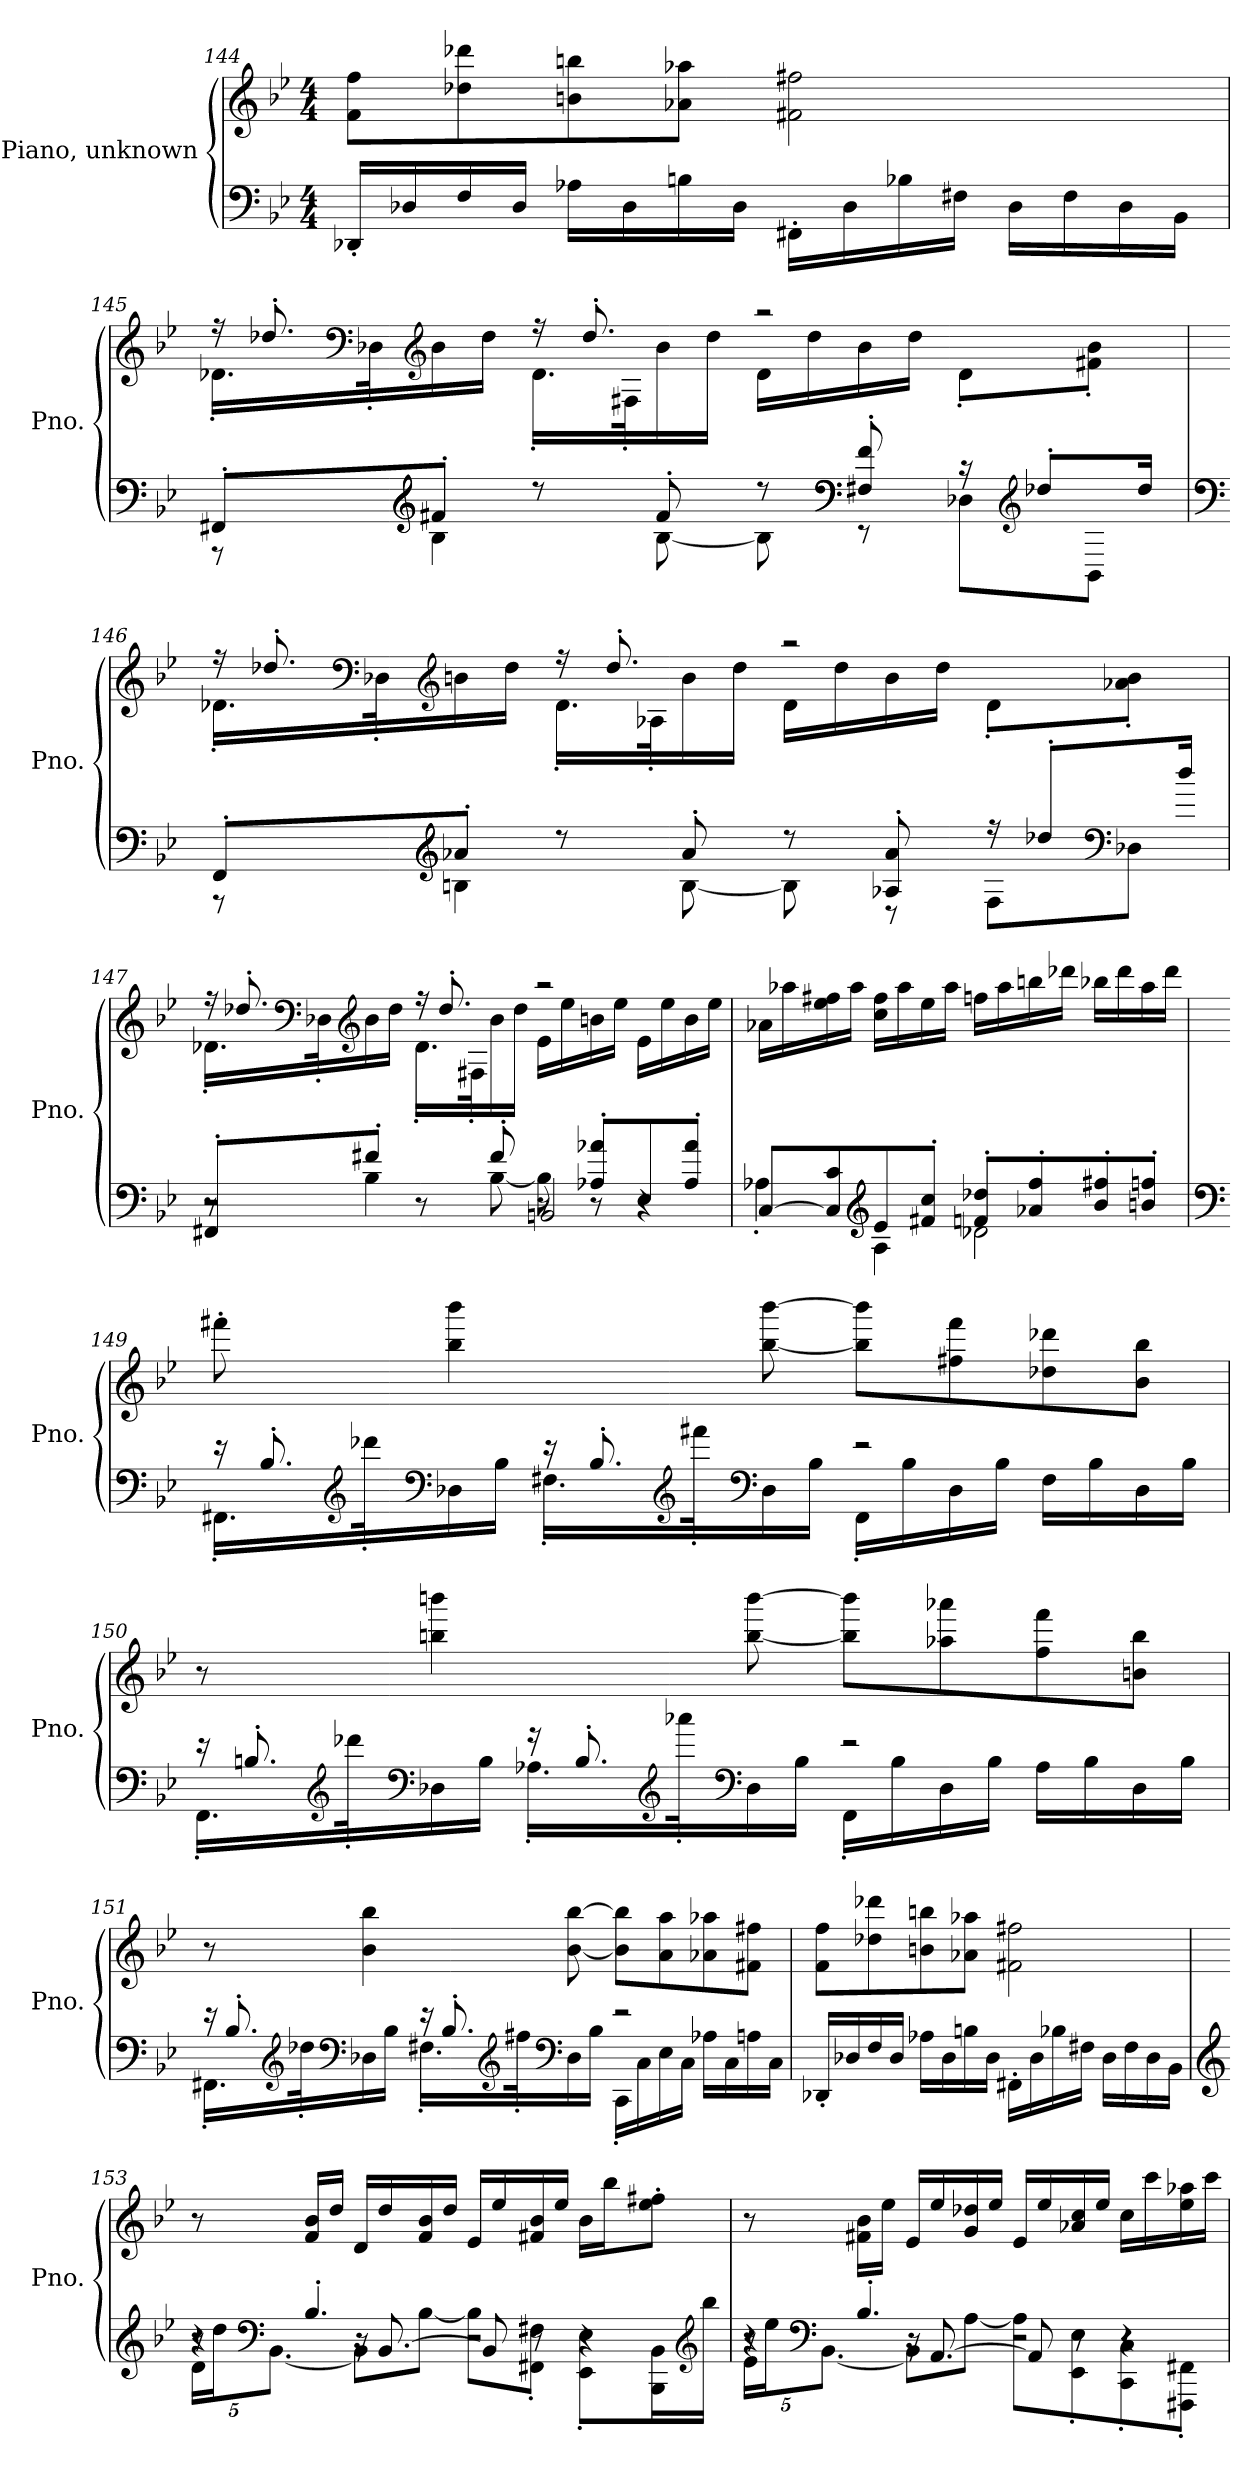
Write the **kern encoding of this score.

**kern	**kern
*part1	*part1
*staff2	*staff1
*I"Piano, unknown	*
*I'Pno.	*
!!LO:LB:g=z
*clefF4	*clefG2
*k[b-e-]	*k[b-e-]
*M4/4	*M4/4
=144	=144
16DD-X'/LL	8f\ 8ff\L
16D-X/	.
16F/	8dd-X\ 8ddd-X\
16D-/JJ	.
16A-X\LL	8bn\ 8bbn\
16D-\	.
16Bn\	8a-X\ 8aa-X\J
16D-\JJ	.
16FF#X'\LL	2f#X\ 2ff#X\
16D-\	.
16B-X\	.
16F#X\JJ	.
16D-\LL	.
16F#\	.
16D-\	.
16BB-\JJ	.
!!LO:LB:g=z
=145	=145
*^	*^
8FF#X'/L	8r	16r	16.d-X'\LL
.	.	8.dd-X'/	.
*	*	*clefF4	*
.	.	.	32D-X'\K
*clefG2	*	*clefG2	*
8f#X'/J	4B-\	.	16b-\
.	.	.	16dd-\JJ
8r	.	16r	16.d-'\LL
.	.	8.dd-'/	.
.	.	.	32F#X'\K
8f#'/	[8B-\	.	16b-\
.	.	.	16dd-\JJ
8r	8B-\]	2r	16d-\LL
.	.	.	16dd-\
*clefF4	*	*	*
8F#X/' 8f#/'	8r	.	16b-\
.	.	.	16dd-\JJ
16r	8D-X\L	.	8d-'\L
*clefG2	*	*	*
8dd-X'/L	.	.	.
.	8BB-\J	.	8f#X\' 8b-\'J
16dd-/Jk	.	.	.
!!LO:LB:g=z	!!
=146	=146	=146	=146
*clefF4	*	*	*
8FF'/L	8r	16r	16.d-X'\LL
.	.	8.dd-X'/	.
*	*	*clefF4	*
.	.	.	32D-X'\K
*clefG2	*	*clefG2	*
8a-X'/J	4Bn\	.	16bn\
.	.	.	16dd-\JJ
8r	.	16r	16.d-'\LL
.	.	8.dd-'/	.
.	.	.	32A-X'\K
8a-'/	[8B\	.	16b\
.	.	.	16dd-\JJ
8r	8B\]	2r	16d-\LL
.	.	.	16dd-\
8A-X/' 8a-/'	8r	.	16b\
.	.	.	16dd-\JJ
16r	8F\L	.	8d-'\L
8dd-X'/L	.	.	.
*clefF4	*	*	*
.	8D-X\J	.	8a-X\' 8b\'J
16dd-/Jk	.	.	.
!!LO:LB:g=z	!!
=147	=147	=147	=147
*	*^	*	*
8FF#X'/L	8r	2r	16r	16.d-X'\LL
.	.	.	8.dd-X'/	.
*	*	*	*clefF4	*
.	.	.	.	32D-X'\K
*	*	*	*clefG2	*
8f#X'/J	4B-\	.	.	16b-\
.	.	.	.	16dd-\JJ
8r	.	.	16r	16.d-'\LL
.	.	.	8.dd-'/	.
.	.	.	.	32F#X'\K
8f#'/	[8B-\	.	.	16b-\
.	.	.	.	16dd-\JJ
8r	8B-\]	2BBn/	2r	16e-\LL
.	.	.	.	16ee-\
8A-X/' 8a-X/'L	8r	.	.	16bn\
.	.	.	.	16ee-\JJ
8E-/	4r	.	.	16e-\LL
.	.	.	.	16ee-\
8A-/' 8a-/'J	.	.	.	16b\
.	.	.	.	16ee-\JJ
*	*v	*v	*	*
*	*	*v	*v
!!LO:PB:g=z
=148	=148	=148
[8C/L	4A-X'\	16a-X\LL
.	.	16aa-X\
8C/] 8c/	.	16ee-\ 16ff#X\
.	.	16aa-\JJ
*clefG2	*	*
8e-/	4A-\	16cc\ 16ff#\LL
.	.	16aa-\
8f#X/' 8cc/'J	.	16ee-\
.	.	16aa-\JJ
8fn/' 8dd-X/'L	2d-X\	16ffn\LL
.	.	16aa-\
8a-X/' 8ff/'	.	16bbn\
.	.	16ddd-X\JJ
8b-/' 8ff#X/'	.	16bb-X\LL
.	.	16ddd-\
8bn/' 8ffn/'J	.	16aa-\
.	.	16ddd-\JJ
!!LO:LB:g=z
=149	=149	=149
*clefF4	*	*
16r	16.FF#X'\LL	8fff#X'\
8.B-'/	.	.
*clefG2	*	*
.	32ddd-X'\K	.
*clefF4	*	*
.	16D-X\	4bb-\ 4bbb-\
.	16B-\JJ	.
16r	16.F#X'\LL	.
8.B-'/	.	.
*clefG2	*	*
.	32fff#X'\K	.
*clefF4	*	*
.	16D-\	[8bb-\ [8bbb-\
.	16B-\JJ	.
2r	16FF#'\LL	8bb-\] 8bbb-\]L
.	16B-\	.
.	16D-\	8ff#X\ 8fff#\
.	16B-\JJ	.
.	16F#\LL	8dd-X\ 8ddd-X\
.	16B-\	.
.	16D-\	8b-\ 8bb-\J
.	16B-\JJ	.
!!LO:LB:g=z
=150	=150	=150
16r	16.FF'\LL	8r
8.Bn'/	.	.
*clefG2	*	*
.	32ddd-X'\K	.
*clefF4	*	*
.	16D-X\	4bbn\ 4bbbn\
.	16B\JJ	.
16r	16.A-X'\LL	.
8.B'/	.	.
*clefG2	*	*
.	32aaa-X'\K	.
*clefF4	*	*
.	16D-\	[8bb\ [8bbb\
.	16B\JJ	.
2r	16FF'\LL	8bb\] 8bbb\]L
.	16B\	.
.	16D-\	8aa-X\ 8aaa-X\
.	16B\JJ	.
.	16A-\LL	8ff\ 8fff\
.	16B\	.
.	16D-\	8bn\ 8bb\J
.	16B\JJ	.
!!LO:LB:g=z
=151	=151	=151
16r	16.FF#X'\LL	8r
8.B-'/	.	.
*clefG2	*	*
.	32dd-X'\K	.
*clefF4	*	*
.	16D-X\	4b-\ 4bb-\
.	16B-\JJ	.
16r	16.F#X'\LL	.
8.B-'/	.	.
*clefG2	*	*
.	32ff#X'\K	.
*clefF4	*	*
.	16D-\	[8b-\ [8bb-\
.	16B-\JJ	.
2r	16CC'\LL	8b-\] 8bb-\]L
.	16C\	.
.	16E-\	8a\ 8aa\
.	16C\JJ	.
.	16A-X\LL	8a-X\ 8aa-X\
.	16C\	.
.	16An\	8f#X\ 8ff#X\J
.	16C\JJ	.
*v	*v	*
!!LO:LB:g=z
=152	=152
16DD-X'/LL	8f\ 8ff\L
16D-X/	.
16F/	8dd-X\ 8ddd-X\
16D-/JJ	.
16A-X\LL	8bn\ 8bbn\
16D-\	.
16Bn\	8a-X\ 8aa-X\J
16D-\JJ	.
16FF#X'\LL	2f#X\ 2ff#X\
16D-\	.
16B-X\	.
16F#X\JJ	.
16D-\LL	.
16F#\	.
16D-\	.
16BB-\JJ	.
!!LO:LB:g=z
=153	=153
*clefG2	*
*^	*
*	*Xbrackettup	*
*	*^	*
8r	20d\LL	4r	8r
.	20dd\J	.	.
*clefF4	*	*	*
.	[10.BB-\J	.	.
4.B-'/	.	.	16f/ 16b-/LL
.	.	.	16dd/JJ
.	8BB-\L]	16r	16d/LL
.	.	[8.BB-/	16dd/
.	[8B-\J	.	16f/ 16b-/
.	.	.	16dd/JJ
2r	8B-\L]	8BB-/]	16e-/LL
.	.	.	16ee-/
.	8FF#X\' 8F#X\'J	8r	16f#X/ 16b-/
.	.	.	16ee-/JJ
.	8EE-\' 8E-\'L	4r	16b-\LL
.	.	.	16bb-\J
.	16BBB-\ 16BB-\L	.	8ee-\' 8ff#X\'J
*clefG2	*	*	*
.	16bb-\JJ	.	.
=154	=154	=154	=154
8r	20e-\LL	4r	8r
.	20ee-\J	.	.
*clefF4	*	*	*
.	[10.BB-\J	.	.
4.B-'/	.	.	16f#X\ 16b-\LL
.	.	.	16ee-\JJ
.	8BB-\L]	16r	16e-/LL
.	.	[8.AA/	16ee-/
.	[8A\J	.	16g/ 16dd-X/
.	.	.	16ee-/JJ
2r	8A\L]	8AA/]	16e-/LL
.	.	.	16ee-/
.	8EE-\' 8E-\'	8r	16a-X/ 16cc/
.	.	.	16ee-/JJ
.	8CC\' 8C\'	4r	16cc\LL
.	.	.	16ccc\
.	8FFF#X\' 8FF#X\'J	.	16ee-\ 16aa-X\
.	.	.	16ccc\JJ
*v	*v	*v	*
=	=
*-	*-
